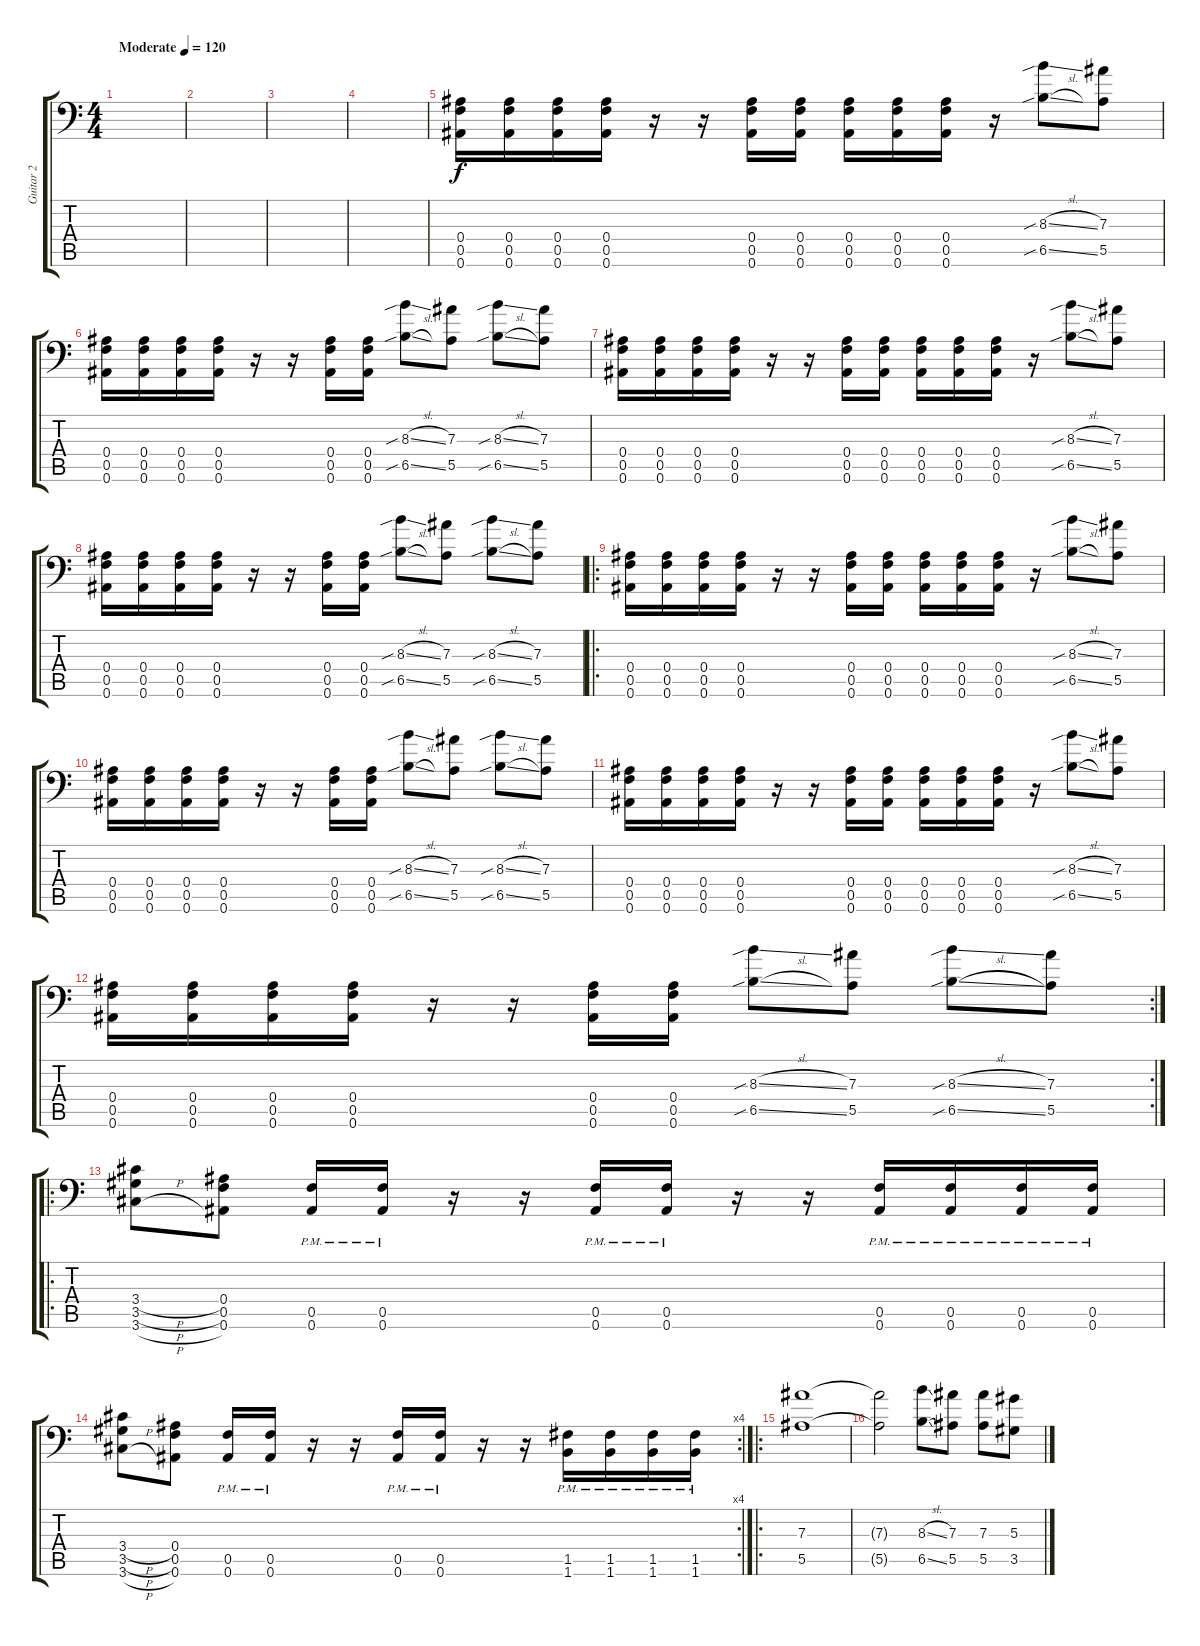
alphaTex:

\track ("Guitar 2" "Guitar 2") {instrument distortionguitar}
\staff {score tabs}
\tuning (C4 G3 Eb3 Bb2 F2 Bb1) {hide}
\ts (4 4)
\tempo (120 "Moderate")
\clef f4
\ks c
|
|
|
|
(0.4 0.5 0.6).16 (0.4 0.5 0.6).16 (0.4 0.5 0.6).16 (0.4 0.5 0.6).16 r.16 r.16 (0.4 0.5 0.6).16 (0.4 0.5 0.6).16 (0.4 0.5 0.6).16 (0.4 0.5 0.6).16 (0.4 0.5 0.6).16 r.16 (8.3{sib sl} 6.5{sib sl}).8 (7.3 5.5).8 |
(0.4 0.5 0.6).16 (0.4 0.5 0.6).16 (0.4 0.5 0.6).16 (0.4 0.5 0.6).16 r.16 r.16 (0.4 0.5 0.6).16 (0.4 0.5 0.6).16 (8.3{sib sl} 6.5{sib sl}).8 (7.3 5.5).8 (8.3{sib sl} 6.5{sib sl}).8 (7.3 5.5).8 |
(0.4 0.5 0.6).16 (0.4 0.5 0.6).16 (0.4 0.5 0.6).16 (0.4 0.5 0.6).16 r.16 r.16 (0.4 0.5 0.6).16 (0.4 0.5 0.6).16 (0.4 0.5 0.6).16 (0.4 0.5 0.6).16 (0.4 0.5 0.6).16 r.16 (8.3{sib sl} 6.5{sib sl}).8 (7.3 5.5).8 |
(0.4 0.5 0.6).16 (0.4 0.5 0.6).16 (0.4 0.5 0.6).16 (0.4 0.5 0.6).16 r.16 r.16 (0.4 0.5 0.6).16 (0.4 0.5 0.6).16 (8.3{sib sl} 6.5{sib sl}).8 (7.3 5.5).8 (8.3{sib sl} 6.5{sib sl}).8 (7.3 5.5).8 |
\ro
(0.4 0.5 0.6).16 (0.4 0.5 0.6).16 (0.4 0.5 0.6).16 (0.4 0.5 0.6).16 r.16 r.16 (0.4 0.5 0.6).16 (0.4 0.5 0.6).16 (0.4 0.5 0.6).16 (0.4 0.5 0.6).16 (0.4 0.5 0.6).16 r.16 (8.3{sib sl} 6.5{sib sl}).8 (7.3 5.5).8 |
(0.4 0.5 0.6).16 (0.4 0.5 0.6).16 (0.4 0.5 0.6).16 (0.4 0.5 0.6).16 r.16 r.16 (0.4 0.5 0.6).16 (0.4 0.5 0.6).16 (8.3{sib sl} 6.5{sib sl}).8 (7.3 5.5).8 (8.3{sib sl} 6.5{sib sl}).8 (7.3 5.5).8 |
(0.4 0.5 0.6).16 (0.4 0.5 0.6).16 (0.4 0.5 0.6).16 (0.4 0.5 0.6).16 r.16 r.16 (0.4 0.5 0.6).16 (0.4 0.5 0.6).16 (0.4 0.5 0.6).16 (0.4 0.5 0.6).16 (0.4 0.5 0.6).16 r.16 (8.3{sib sl} 6.5{sib sl}).8 (7.3 5.5).8 |
\rc 2
(0.4 0.5 0.6).16 (0.4 0.5 0.6).16 (0.4 0.5 0.6).16 (0.4 0.5 0.6).16 r.16 r.16 (0.4 0.5 0.6).16 (0.4 0.5 0.6).16 (8.3{sib sl} 6.5{sib sl}).8 (7.3 5.5).8 (8.3{sib sl} 6.5{sib sl}).8 (7.3 5.5).8 |
\ro
(3.4{h} 3.5{h} 3.6{h}).8 (0.4 0.5 0.6).8 (0.5{pm} 0.6{pm}).16 (0.5{pm} 0.6{pm}).16 r.16 r.16 (0.5{pm} 0.6{pm}).16 (0.5{pm} 0.6{pm}).16 r.16 r.16 (0.5{pm} 0.6{pm}).16 (0.5{pm} 0.6{pm}).16 (0.5{pm} 0.6{pm}).16 (0.5{pm} 0.6{pm}).16 |
\rc 4
(3.4{h} 3.5{h} 3.6{h}).8 (0.4 0.5 0.6).8 (0.5{pm} 0.6{pm}).16 (0.5{pm} 0.6{pm}).16 r.16 r.16 (0.5{pm} 0.6{pm}).16 (0.5{pm} 0.6{pm}).16 r.16 r.16 (1.5{pm} 1.6{pm}).16 (1.5{pm} 1.6{pm}).16 (1.5{pm} 1.6{pm}).16 (1.5{pm} 1.6{pm}).16 |
\ro
(7.3 5.5).1 |
(7.3{t} 5.5{t}).2 (8.3{sl} 6.5{sl}).8 (7.3 5.5).8 (7.3 5.5).8 (5.3 3.5).8
